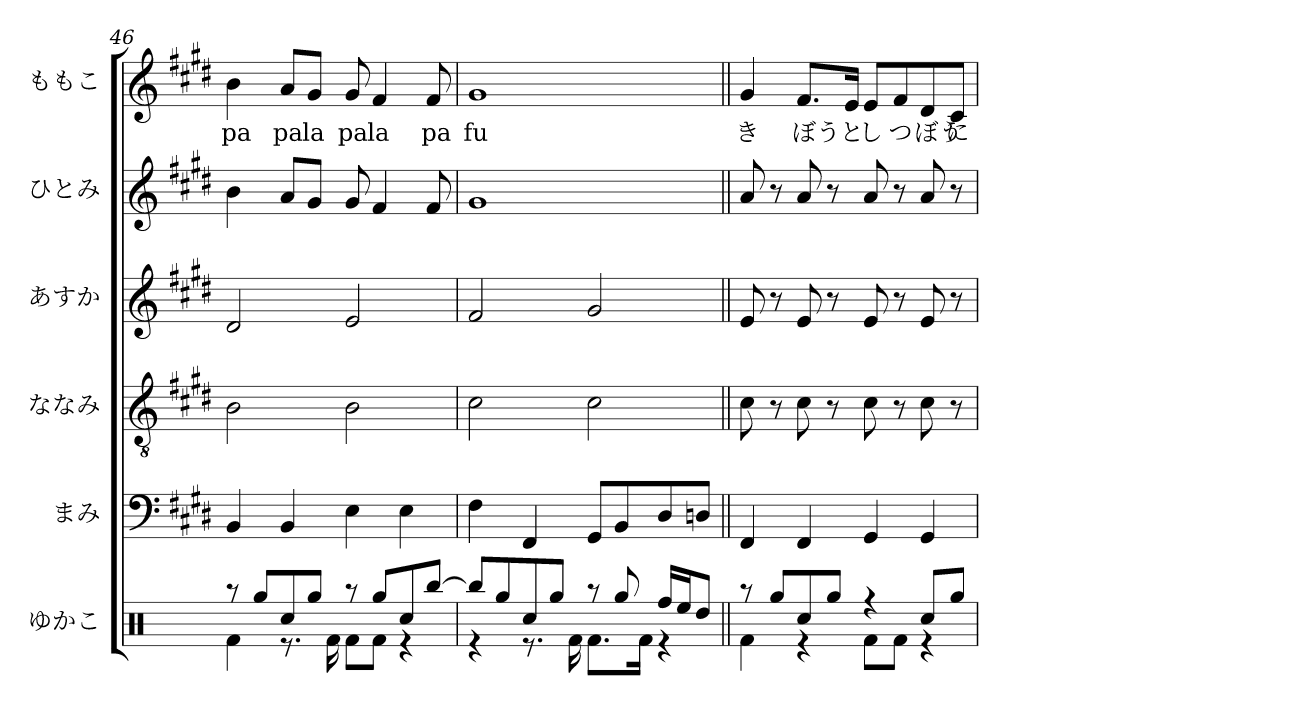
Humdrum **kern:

**kern	**kern	**kern	**kern	**kern	**kern	**text
*part6	*part5	*part4	*part3	*part2	*part1	*part1
*staff6	*staff5	*staff4	*staff3	*staff2	*staff1	*staff1
*I"ゆかこ	*I"まみ	*I"ななみ	*I"あすか	*I"ひとみ	*I"ももこ	*
*clefX	*clefF4	*clefGv2	*clefG2	*clefG2	*clefG2	*
*k[]	*k[f#c#g#d#]	*k[f#c#g#d#]	*k[f#c#g#d#]	*k[f#c#g#d#]	*k[f#c#g#d#]	*
=46	=46	=46	=46	=46	=46	=46
*^	*	*	*	*	*	*
8r	4Rf\	4BB/	2B\	2d#/	4b\	4b\	pa
8Rgg/L	.	.	.	.	.	.	.
8Rcc/	8.r	4BB/	.	.	8a/L	8a/L	pa
8Rgg/J	.	.	.	.	8g#/J	8g#/J	la
.	16Rf\	.	.	.	.	.	.
8r	8Rf\L	4E\	2B\	2e/	8g#/	8g#/	pa
8Rgg/L	8Rf\J	.	.	.	4f#/	4f#/	la
8Rcc/	4r	4E\	.	.	.	.	.
[8Rbb/J	.	.	.	.	8f#/	8f#/	pa
=47	=47	=47	=47	=47	=47	=47	=47
8Rbb/L]	4r	4F#\	2c#\	2f#/	1g#	1g#	fu
8Rgg/	.	.	.	.	.	.	.
8Rcc/	8.r	4FF#/	.	.	.	.	.
8Rgg/J	.	.	.	.	.	.	.
.	16Rf\	.	.	.	.	.	.
8r	8.Rf\L	8GG#/L	2c#\	2g#/	.	.	.
8Rgg/	.	8BB/	.	.	.	.	.
.	16Rf\Jk	.	.	.	.	.	.
16Rff/LL	4r	8D#/	.	.	.	.	.
16Ree/J	.	.	.	.	.	.	.
8Rdd/J	.	8Dn/J	.	.	.	.	.
!!LO:PB:g=z
=48||	=48||	=48||	=48||	=48||	=48||	=48||	=48||
8r	4Rf\	4FF#/	8c#\	8e/	8a/	4g#/	き
8Rgg/L	.	.	8r	8r	8r	.	.
8Rcc/	4r	4FF#/	8c#\	8e/	8a/	8.f#/L	ぼう
8Rgg/J	.	.	8r	8r	8r	.	.
.	.	.	.	.	.	16e/Jk	と
4r	8Rf\L	4GG#/	8c#\	8e/	8a/	8e/L	し
.	8Rf\J	.	8r	8r	8r	8f#/	つ
8Rcc/L	4r	4GG#/	8c#\	8e/	8a/	8d#/	ぼう
8Rgg/J	.	.	8r	8r	8r	8c#/J	に
*v	*v	*	*	*	*	*	*
=	=	=	=	=	=	=
*-	*-	*-	*-	*-	*-	*-
